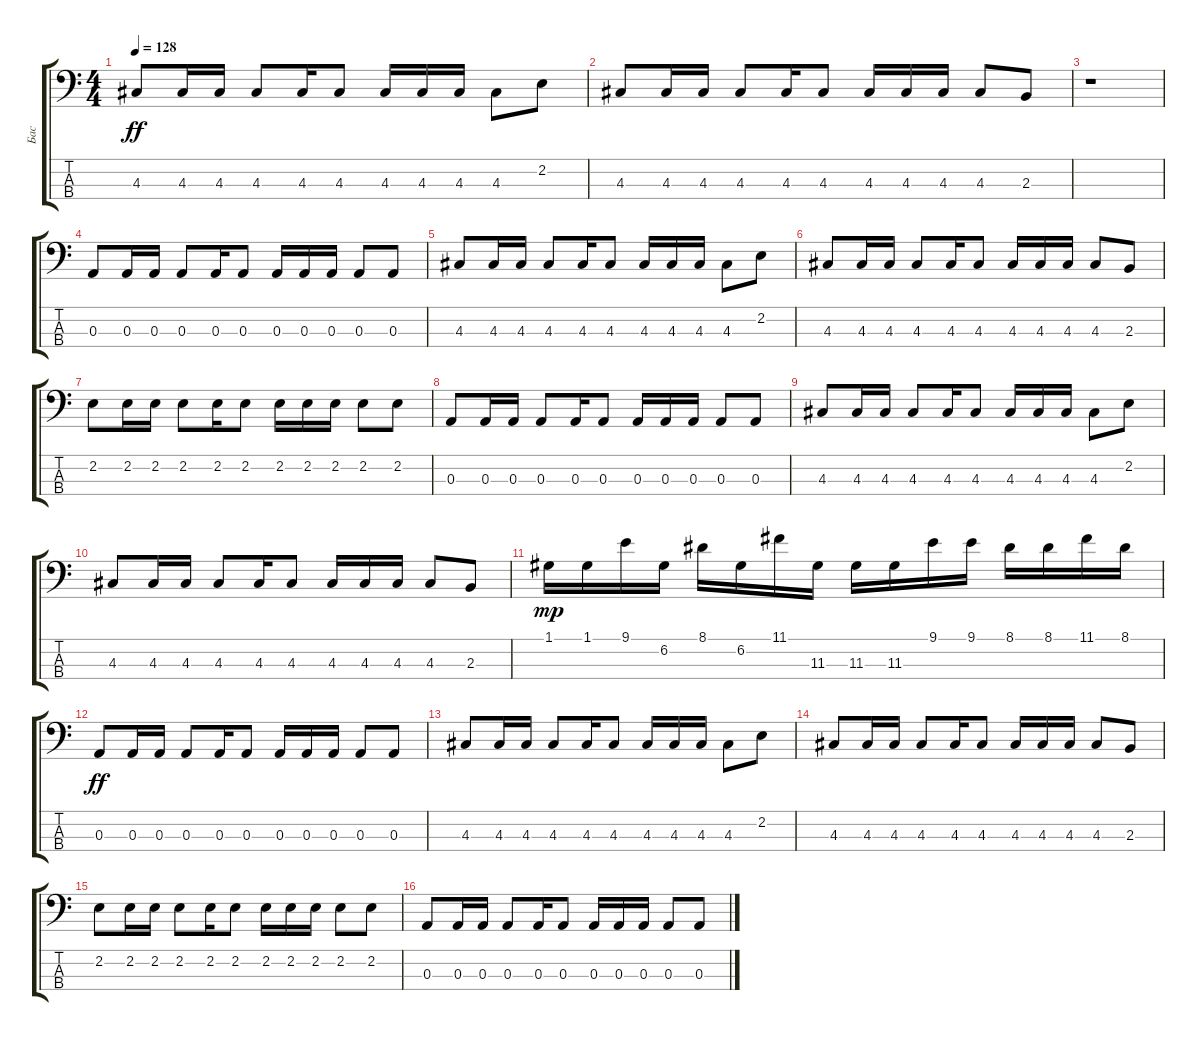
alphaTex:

\track ("Бас" "Бас") {instrument electricbassfinger}
\staff {score tabs}
\tuning (G2 D2 A1 E1) {hide}
\ts (4 4)
\tempo 128
\clef f4
\ks c
4.3.8{dy ff} 4.3.16 4.3.16 4.3.8 4.3.16 4.3.8 4.3.16 4.3.16 4.3.16 4.3.8 2.2.8 |
4.3.8 4.3.16 4.3.16 4.3.8 4.3.16 4.3.8 4.3.16 4.3.16 4.3.16 4.3.8 2.3.8 |
r.1 |
0.3.8 0.3.16 0.3.16 0.3.8 0.3.16 0.3.8 0.3.16 0.3.16 0.3.16 0.3.8 0.3.8 |
4.3.8 4.3.16 4.3.16 4.3.8 4.3.16 4.3.8 4.3.16 4.3.16 4.3.16 4.3.8 2.2.8 |
4.3.8 4.3.16 4.3.16 4.3.8 4.3.16 4.3.8 4.3.16 4.3.16 4.3.16 4.3.8 2.3.8 |
2.2.8 2.2.16 2.2.16 2.2.8 2.2.16 2.2.8 2.2.16 2.2.16 2.2.16 2.2.8 2.2.8 |
0.3.8 0.3.16 0.3.16 0.3.8 0.3.16 0.3.8 0.3.16 0.3.16 0.3.16 0.3.8 0.3.8 |
4.3.8 4.3.16 4.3.16 4.3.8 4.3.16 4.3.8 4.3.16 4.3.16 4.3.16 4.3.8 2.2.8 |
4.3.8 4.3.16 4.3.16 4.3.8 4.3.16 4.3.8 4.3.16 4.3.16 4.3.16 4.3.8 2.3.8 |
1.1.16{dy mp instrument distortionguitar} 1.1.16 9.1.16 6.2.16 8.1.16 6.2.16 11.1.16 11.3.16 11.3.16 11.3.16 9.1.16 9.1.16 8.1.16 8.1.16 11.1.16 8.1.16{instrument electricbassfinger} |
0.3.8{dy ff} 0.3.16 0.3.16 0.3.8 0.3.16 0.3.8 0.3.16 0.3.16 0.3.16 0.3.8 0.3.8 |
4.3.8 4.3.16 4.3.16 4.3.8 4.3.16 4.3.8 4.3.16 4.3.16 4.3.16 4.3.8 2.2.8 |
4.3.8 4.3.16 4.3.16 4.3.8 4.3.16 4.3.8 4.3.16 4.3.16 4.3.16 4.3.8 2.3.8 |
2.2.8 2.2.16 2.2.16 2.2.8 2.2.16 2.2.8 2.2.16 2.2.16 2.2.16 2.2.8 2.2.8 |
0.3.8 0.3.16 0.3.16 0.3.8 0.3.16 0.3.8 0.3.16 0.3.16 0.3.16 0.3.8 0.3.8
